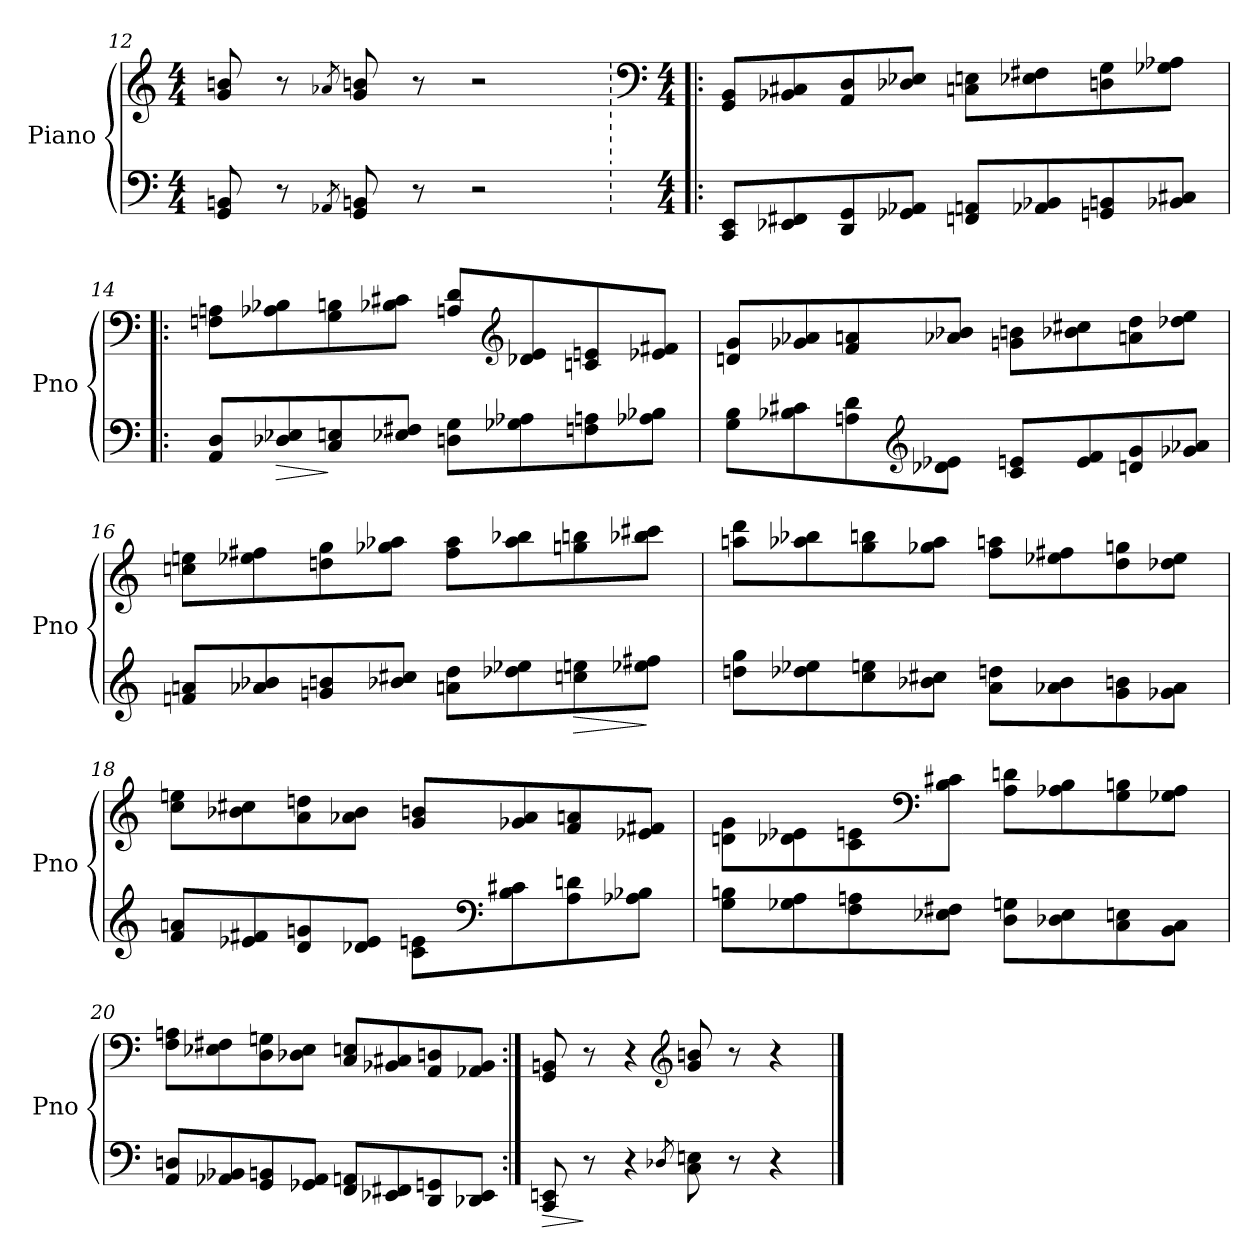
**kern	**dynam	**kern
*part2	*part2	*part1
*staff2	*staff2	*staff1
*I"Piano	*	*I"Piano
*I'Pno	*	*I'Pno
*clefF4	*	*clefG2
*k[]	*	*k[]
*M4/4	*	*M4/4
=12	=12	=12
8GG/ 8BBn/	.	8g/ 8bn/
8r	.	8r
8qAA-X/	.	8qa-X/
8GG/ 8BBn/	.	8g/ 8bn/
8r	.	8r
2r	.	2r
!!LO:LB:g=z
=13|!:	=13|!:	=13|!:
*	*	*clefF4
*M4/4	*	*M4/4
*	*	*^
8CC/ 8EE/L	.	8GG/ 8BB/L	2ryy
8EE-X/ 8FF#X/	.	8BB-X/ 8C#X/	.
8DD/ 8GG/	.	8AA/ 8D/	.
8GG-X/ 8AA-X/J	.	8D-X/ 8E-X/J	.
8FFn/ 8AAn/L	.	2ryy	8Cn\ 8En\L
8AA-X/ 8BB-X/	.	.	8E-X\ 8F#X\
8GGn/ 8BBn/	.	.	8Dn\ 8G\
8BB-X/ 8C#X/J	.	.	8G-X\ 8A-X\J
=14	=14	=14	=14
*^	*	*	*
8AA/ 8D/L	2ryy	.	2ryy	8Fn\ 8An\L
!	!	!LO:HP:b	!	!
8D-X/ 8E-X/	.	>	.	8A-X\ 8B-X\
8C/ 8En/	.	]	.	8G\ 8Bn\
8E-X/ 8F#X/J	.	.	.	8B-X\ 8c#X\J
2ryy	8Dn\ 8G\L	.	8An/ 8d/L	2ryy
*	*	*	*clefG2	*
.	8G-X\ 8A-X\	.	8d-X/ 8e/	.
.	8Fn\ 8An\	.	8cn/ 8en/	.
.	8A-X\ 8B-X\J	.	8e-X/ 8f#X/J	.
*	*	*	*v	*v
!!LO:PB:g=z
=15	=15	=15	=15
2ryy	8G\ 8B\L	.	8dn/ 8g/L
.	8B-X\ 8c#X\	.	8g-X/ 8a-X/
.	8An\ 8d\	.	8f/ 8an/
*clefG2	*	*	*
.	8d-X\ 8e-X\J	.	8a-X/ 8b-X/J
8c#/ 8en/L	2ryy	.	8gn\ 8bn\L
8e/ 8f/	.	.	8b-X\ 8cc#X\
8dn/ 8g/	.	.	8an\ 8dd\
8g-X/ 8a-X/J	.	.	8dd-X\ 8ee\J
*v	*v	*	*
=16	=16	=16
8fn/ 8an/L	.	8ccn\ 8een\L
8a-X/ 8b-X/	.	8ee-X\ 8ff#X\
8gn/ 8bn/	.	8ddn\ 8gg\
8b-X/ 8cc#X/J	.	8gg-X\ 8aa-X\J
8an\ 8dd\L	.	8ff#\ 8aa-\L
8dd-X\ 8ee-X\	.	8aa-\ 8bb-X\
!	!LO:HP:b	!
8ccn\ 8een\	>	8ggn\ 8bbn\
8ee-X\ 8ff#X\J	]	8bb-X\ 8ccc#X\J
!!LO:LB:g=z
=17	=17	=17
8ddn\ 8gg\L	.	8aan\ 8ddd\L
8dd-X\ 8ee-X\	.	8aa-X\ 8bb-X\
8cc\ 8een\	.	8gg\ 8bbn\
8b-X\ 8cc#X\J	.	8gg-X\ 8aa-\J
8a\ 8ddn\L	.	8ff\ 8aan\L
8a-X\ 8b-\	.	8ee-X\ 8ff#X\
8g\ 8bn\	.	8dd\ 8ggn\
8g-X\ 8a-\J	.	8dd-X\ 8ee-\J
=18	=18	=18
8f/ 8an/L	.	8cc\ 8een\L
8e-X/ 8f#X/	.	8b-X\ 8cc#X\
8d/ 8gn/	.	8a\ 8ddn\
8d-X/ 8e-/J	.	8a-X\ 8b-\J
8c\ 8en\L	.	8g/ 8bn/L
*clefF4	*	*
8B\ 8c#X\	.	8g-X/ 8a-/
8A\ 8dn\	.	8f/ 8an/
8A-X\ 8B-X\J	.	8e-X/ 8f#X/J
!!LO:LB:g=z
=19	=19	=19
8G\ 8Bn\L	.	8dn\ 8g\L
8G-X\ 8A\	.	8d-X\ 8e-X\
8F\ 8An\	.	8c\ 8en\
*	*	*clefF4
8E-X\ 8F#X\J	.	8B\ 8c#X\J
8D\ 8Gn\L	.	8A\ 8dn\L
8D-X\ 8E-\	.	8A-X\ 8B\
8C\ 8En\	.	8G\ 8Bn\
8BB\ 8C\J	.	8G-X\ 8A-\J
=20	=20	=20
*	*	*^
8AA/ 8Dn/L	.	2ryy	8F\ 8An\L
8AA-X/ 8BB-X/	.	.	8E-X\ 8F#X\
8GG/ 8BBn/	.	.	8D\ 8Gn\
8GG-X/ 8AA-/J	.	.	8D-X\ 8E-\J
8FF/ 8AAn/L	.	8C/ 8En/L	2ryy
8EE-X/ 8FF#X/	.	8BB-X/ 8C#X/	.
8DD/ 8GGn/	.	8AA/ 8Dn/	.
8DD-X/ 8EE-/J	.	8AA-X/ 8BB-/J	.
*	*	*v	*v
=21:|!	=21:|!	=21:|!
!	!LO:HP:b	!
8CC/ 8EEn/	>	8GG/ 8BBn/
8r	]	8r
4r	.	4r
8qD-X/	.	.
*	*	*clefG2
8C\ 8En\	.	8g/ 8bn/
8r	.	8r
4r	.	4r
==	==	==
*-	*-	*-
